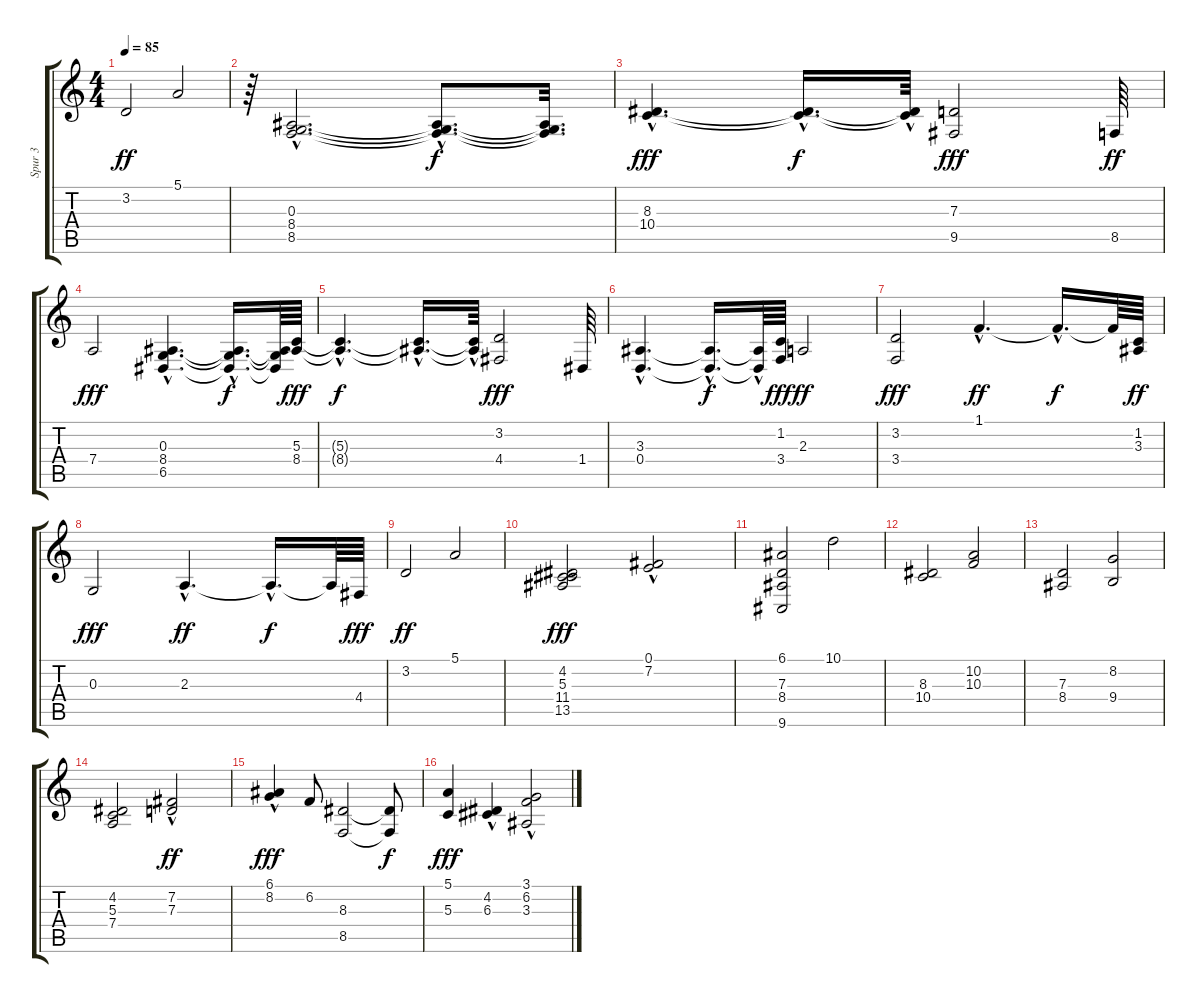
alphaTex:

\track ("Spur 3" "Spur 3") {instrument choiraahs}
\staff {score tabs}
\tuning (E4 B3 G3 D3 A2 E2) {hide}
\ts (4 4)
\tempo 85
\clef g2
\ks c
3.2.2{dy ff} 5.1.2 |
r.64 (0.3{hac} 8.4{hac} 8.5{hac}).2{d} (0.3{hac t} 8.4{hac t} 8.5{hac t}).8{d dy f} (0.3{t} 8.4{t} 8.5{t}).32{d} |
(8.3{hac} 10.4{hac}).4{d dy fff} (8.3{hac t} 10.4{hac t}).16{d dy f} (8.3{hac t} 10.4{t}).64 (7.3 9.5).2{dy fff} 8.5.64{dy ff} |
7.4.2{dy fff} (0.3{hac} 8.4{hac} 6.5{hac}).4{d} (0.3{hac t} 8.4{hac t} 6.5{hac t}).16{d dy f} (0.3{t} 8.4{t} 6.5{t}).64 (5.3 8.4).64{dy fff} |
(5.3{hac t} 8.4{hac t}).4{d dy f} (5.3{hac t} 8.4{hac t}).16{d} (5.3{t} 8.4{hac t}).64 (3.2 4.4).2{dy fff} 1.4.64 |
(3.3{hac} 0.4{hac}).4{d} (3.3{hac t} 0.4{hac t}).16{d dy f} (3.3{hac t} 0.4{hac t}).64 (1.2 3.4).64{dy fff} 2.3.2{dy ff} |
(3.2 3.4).2{dy fff} 1.1{hac}.4{d dy ff} 1.1{hac t}.16{d dy f} 1.1{t}.64 (1.2 3.3).64{dy ff} |
0.3.2{dy fff} 2.3{hac}.4{d dy ff} 2.3{hac t}.16{d dy f} 2.3{t}.64 4.4.64{dy fff} |
3.2.2{dy ff} 5.1.2 |
(4.2 5.3 11.4 13.5).2{dy fff} (0.1{hac} 7.2).2 |
(6.1 7.3 8.4 9.6).2 10.1.2 |
(8.3 10.4).2 (10.2 10.3).2 |
(7.3 8.4).2 (8.2 9.4).2 |
(4.2 5.3 7.4).2 (7.2 7.3{hac}).2{dy ff} |
(6.1{hac} 8.2).4{dy fff} 6.2.8 (8.3 8.5).2 (8.3{t} 8.5{t}).8{dy f} |
(5.1 5.3).4{dy fff} (4.2{hac} 6.3).4 (3.1{hac} 6.2 3.3).2
